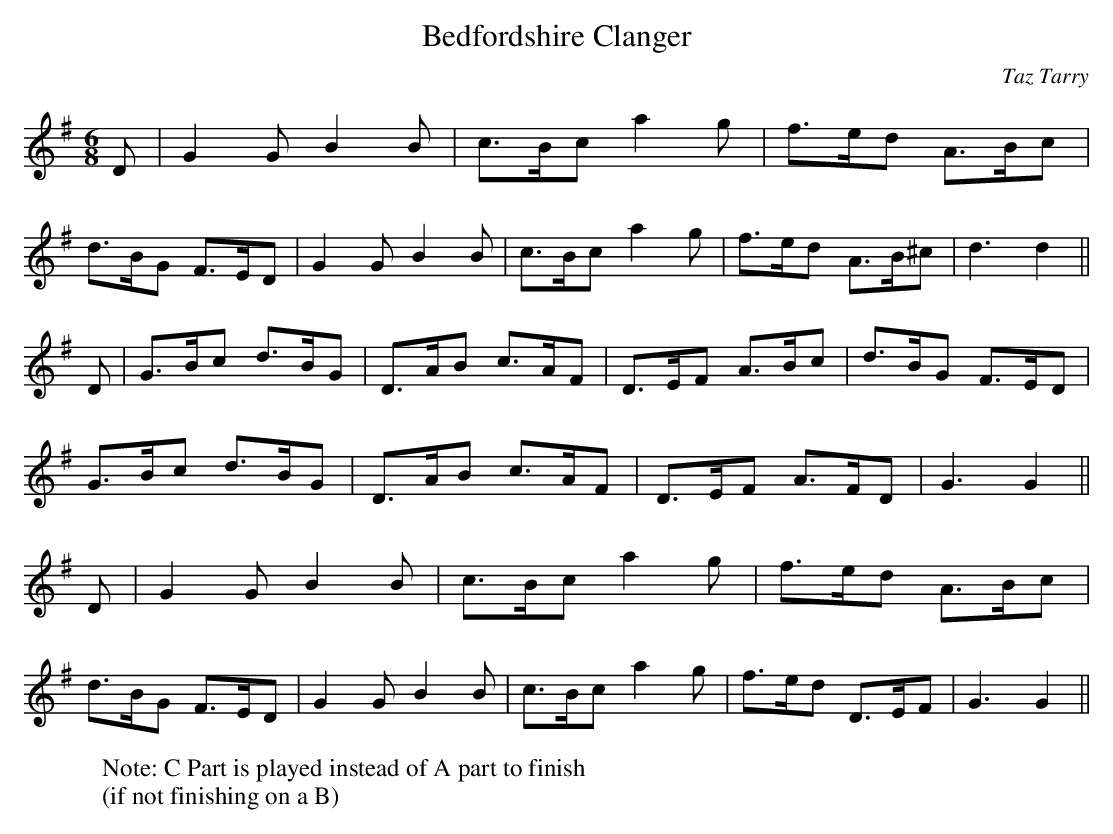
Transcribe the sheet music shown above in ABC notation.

X:1
T:Bedfordshire Clanger
M:6/8
L:1/8
C:Taz Tarry
K:G
D|G2GB2B|c>Bca2g|f>ed A>Bc|!d>BG F>ED|G2GB2B|c>Bca2g|f>ed A>B^c|d3 d2||!
D|G>Bc d>BG|D>AB c>AF|D>EF A>Bc|d>BG F>ED|!G>Bc d>BG|D>AB c>AF|D>EF A>FD
|G3G2||!
D|G2GB2B|c>Bca2g|f>ed A>Bc|!d>BG F>ED|G2GB2B|c>Bca2g|f>ed D>EF|G3 G2||
W: Note: C Part is played instead of A part to finish
W: (if not finishing on a B)
